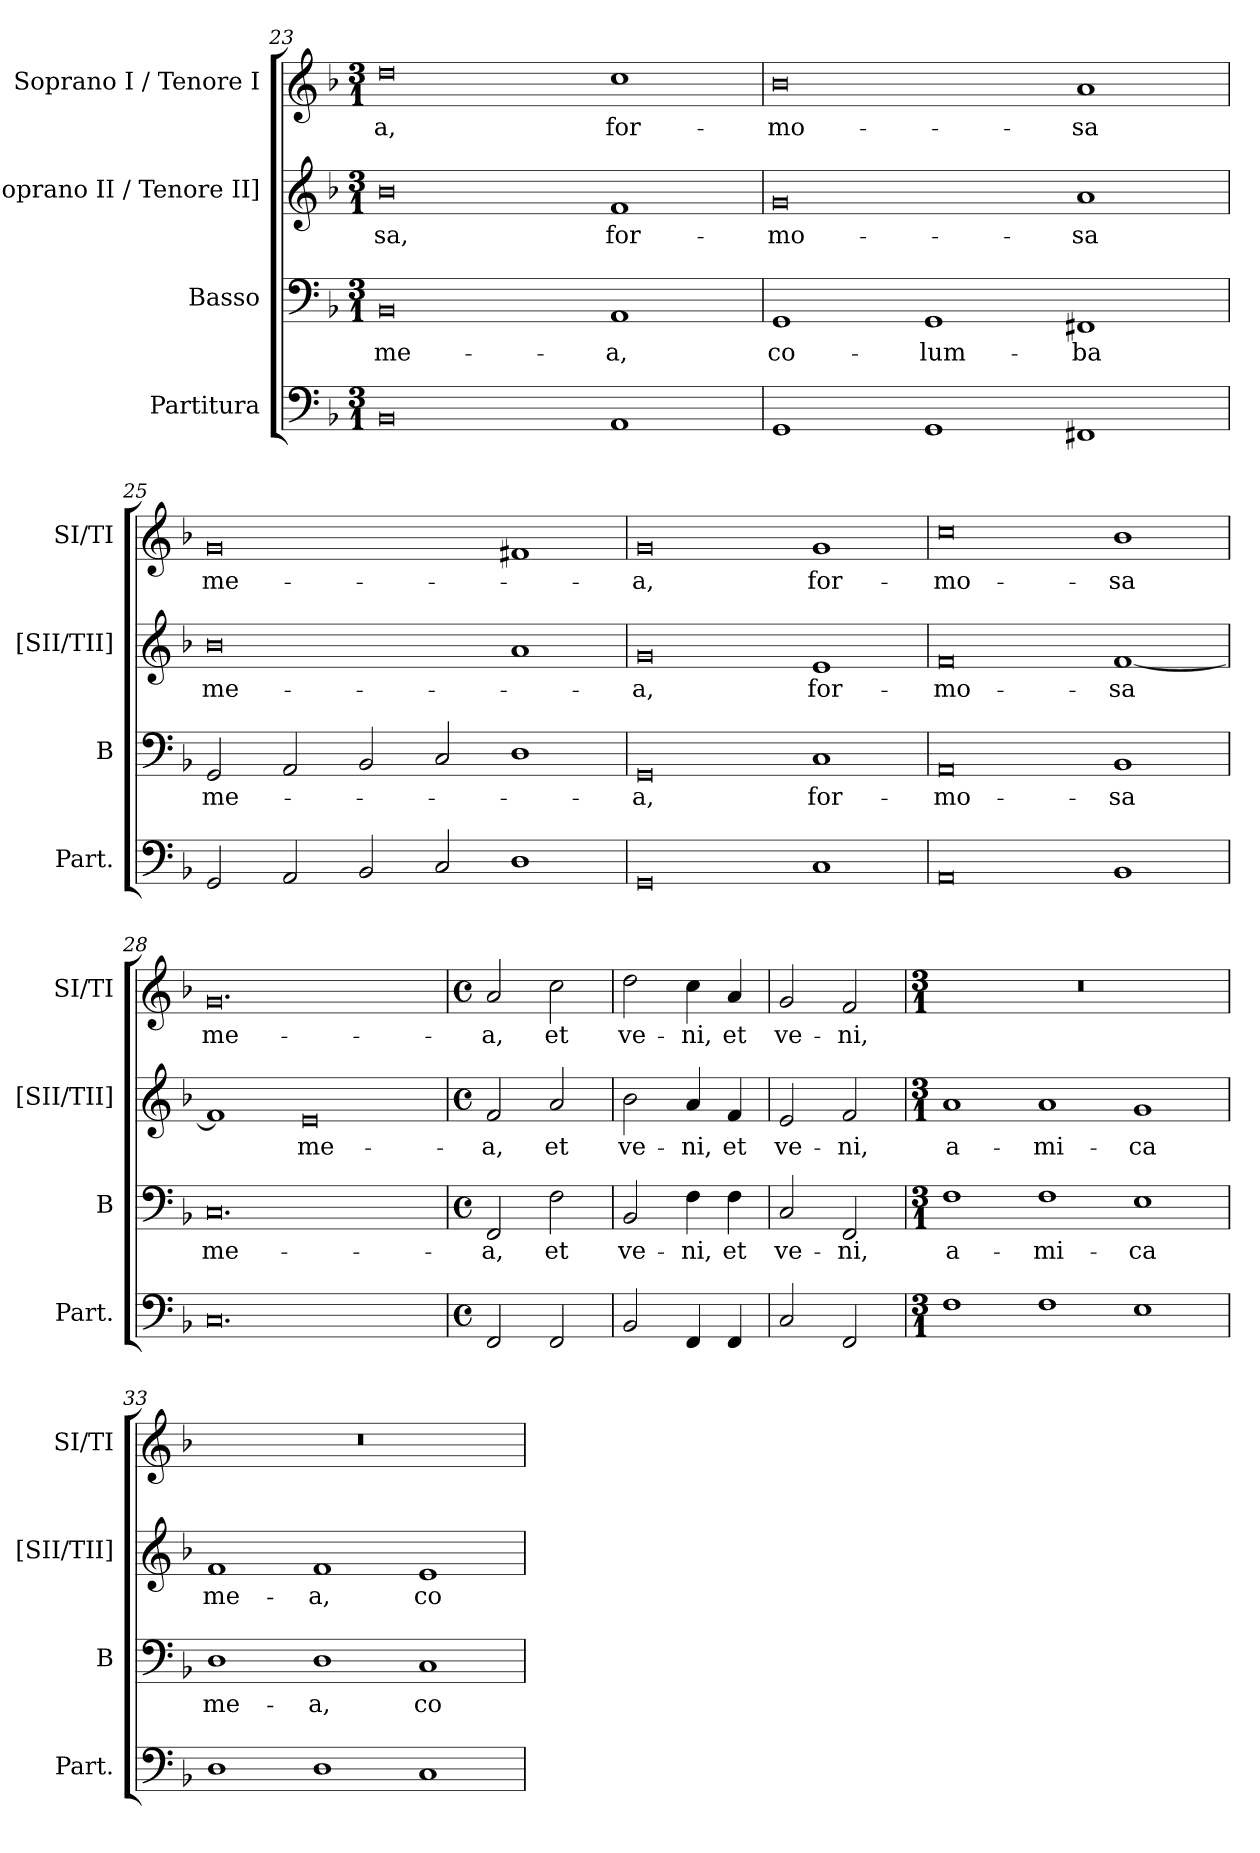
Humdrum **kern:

**kern	**text	**kern	**text	**kern	**text	**kern	**text
*part4	*part4	*part3	*part3	*part2	*part2	*part1	*part1
*staff4	*staff4	*staff3	*staff3	*staff2	*staff2	*staff1	*staff1
*I"Partitura	*	*I"Basso	*	*I"[Soprano II / Tenore II]	*	*I"Soprano I / Tenore I	*
*I'Part.	*	*I'B	*	*I'[SII/TII]	*	*I'SI/TI	*
*clefF4	*	*clefF4	*	*clefG2	*	*clefG2	*
*k[b-]	*	*k[b-]	*	*k[b-]	*	*k[b-]	*
*F:	*	*F:	*	*F:	*	*F:	*
*M3/1	*	*M3/1	*	*M3/1	*	*M3/1	*
=23	=23	=23	=23	=23	=23	=23	=23
0BB-	.	0BB-	me-	0b-	-sa,	0dd	-a,
1AA	.	1AA	-a,	1f	for-	1cc	for-
=24	=24	=24	=24	=24	=24	=24	=24
1GG	.	1GG	co-	0g	-mo-	0b-	-mo-
1GG	.	1GG	-lum-	.	.	.	.
1FF#X	.	1FF#X	-ba	1a	-sa	1a	-sa
=25	=25	=25	=25	=25	=25	=25	=25
2GG/	.	2GG/	me-	0b-	me-	0g	me-
2AA/	.	2AA/	.	.	.	.	.
2BB-/	.	2BB-/	.	.	.	.	.
2C/	.	2C/	.	.	.	.	.
1D	.	1D	.	1a	.	1f#X	.
=26	=26	=26	=26	=26	=26	=26	=26
0GG	.	0GG	-a,	0g	-a,	0g	-a,
1C	.	1C	for-	1e	for-	1g	for-
=27	=27	=27	=27	=27	=27	=27	=27
0AA	.	0AA	-mo-	0f	-mo-	0cc	-mo-
1BB-	.	1BB-	-sa	[1f	-sa	1b-	-sa
=28	=28	=28	=28	=28	=28	=28	=28
0.C	.	0.C	me-	1f]	.	0.g	me-
.	.	.	.	0e	me-	.	.
=29	=29	=29	=29	=29	=29	=29	=29
*M4/4	*	*M4/4	*	*M4/4	*	*M4/4	*
*met(c)	*	*met(c)	*	*met(c)	*	*met(c)	*
*	*	*	*	*	*	*MM120	*
2FF/	.	2FF/	-a,	2f/	-a,	2a/	-a,
2FF/	.	2F\	et	2a/	et	2cc\	et
=30	=30	=30	=30	=30	=30	=30	=30
2BB-/	.	2BB-/	ve-	2b-\	ve-	2dd\	ve-
4FF/	.	4F\	-ni,	4a/	-ni,	4cc\	-ni,
4FF/	.	4F\	et	4f/	et	4a/	et
=31	=31	=31	=31	=31	=31	=31	=31
2C/	.	2C/	ve-	2e/	ve-	2g/	ve-
2FF/	.	2FF/	-ni,	2f/	-ni,	2f/	-ni,
=32	=32	=32	=32	=32	=32	=32	=32
*M3/1	*	*M3/1	*	*M3/1	*	*M3/1	*
*	*	*	*	*	*	*MM480	*
1F	.	1F	a-	1a	a-	0.r	.
1F	.	1F	-mi-	1a	-mi-	.	.
1E	.	1E	-ca	1g	-ca	.	.
=33	=33	=33	=33	=33	=33	=33	=33
1D	.	1D	me-	1f	me-	0.r	.
1D	.	1D	-a,	1f	-a,	.	.
1C	.	1C	co-	1e	co-	.	.
=	=	=	=	=	=	=	=
*-	*-	*-	*-	*-	*-	*-	*-
